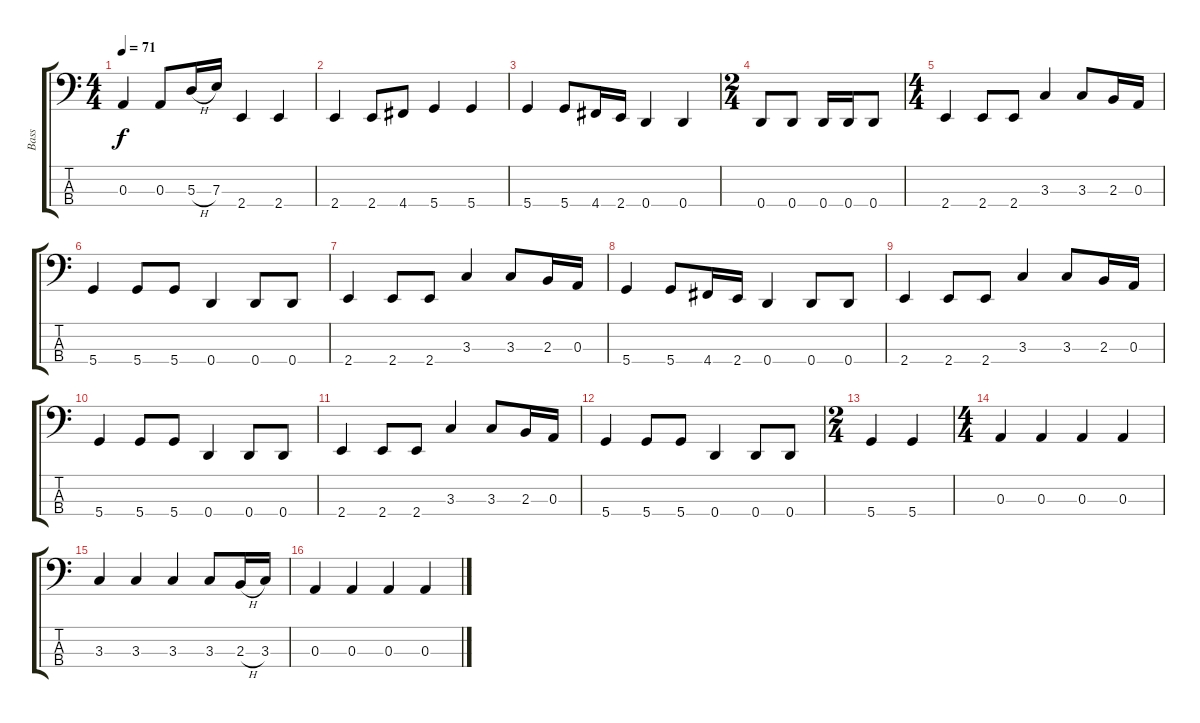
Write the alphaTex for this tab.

\track ("Bass" "Bass") {instrument synthbass2}
\staff {score tabs}
\tuning (G2 D2 A1 D1) {hide}
\ts (4 4)
\tempo 71
\clef f4
\ks c
0.3.4{dy f} 0.3.8 5.3{h}.16 7.3.16 2.4.4 2.4.4 |
2.4.4 2.4.8 4.4.8 5.4.4 5.4.4 |
5.4.4 5.4.8 4.4.16 2.4.16 0.4.4 0.4.4 |
\ts (2 4)
0.4.8 0.4.8 0.4.16 0.4.16 0.4.8 |
\ts (4 4)
2.4.4 2.4.8 2.4.8 3.3.4 3.3.8 2.3.16 0.3.16 |
5.4.4 5.4.8 5.4.8 0.4.4 0.4.8 0.4.8 |
2.4.4 2.4.8 2.4.8 3.3.4 3.3.8 2.3.16 0.3.16 |
5.4.4 5.4.8 4.4.16 2.4.16 0.4.4 0.4.8 0.4.8 |
2.4.4 2.4.8 2.4.8 3.3.4 3.3.8 2.3.16 0.3.16 |
5.4.4 5.4.8 5.4.8 0.4.4 0.4.8 0.4.8 |
2.4.4 2.4.8 2.4.8 3.3.4 3.3.8 2.3.16 0.3.16 |
5.4.4 5.4.8 5.4.8 0.4.4 0.4.8 0.4.8 |
\ts (2 4)
5.4.4 5.4.4 |
\ts (4 4)
0.3.4 0.3.4 0.3.4 0.3.4 |
3.3.4 3.3.4 3.3.4 3.3.8 2.3{h}.16 3.3.16 |
0.3.4 0.3.4 0.3.4 0.3.4
